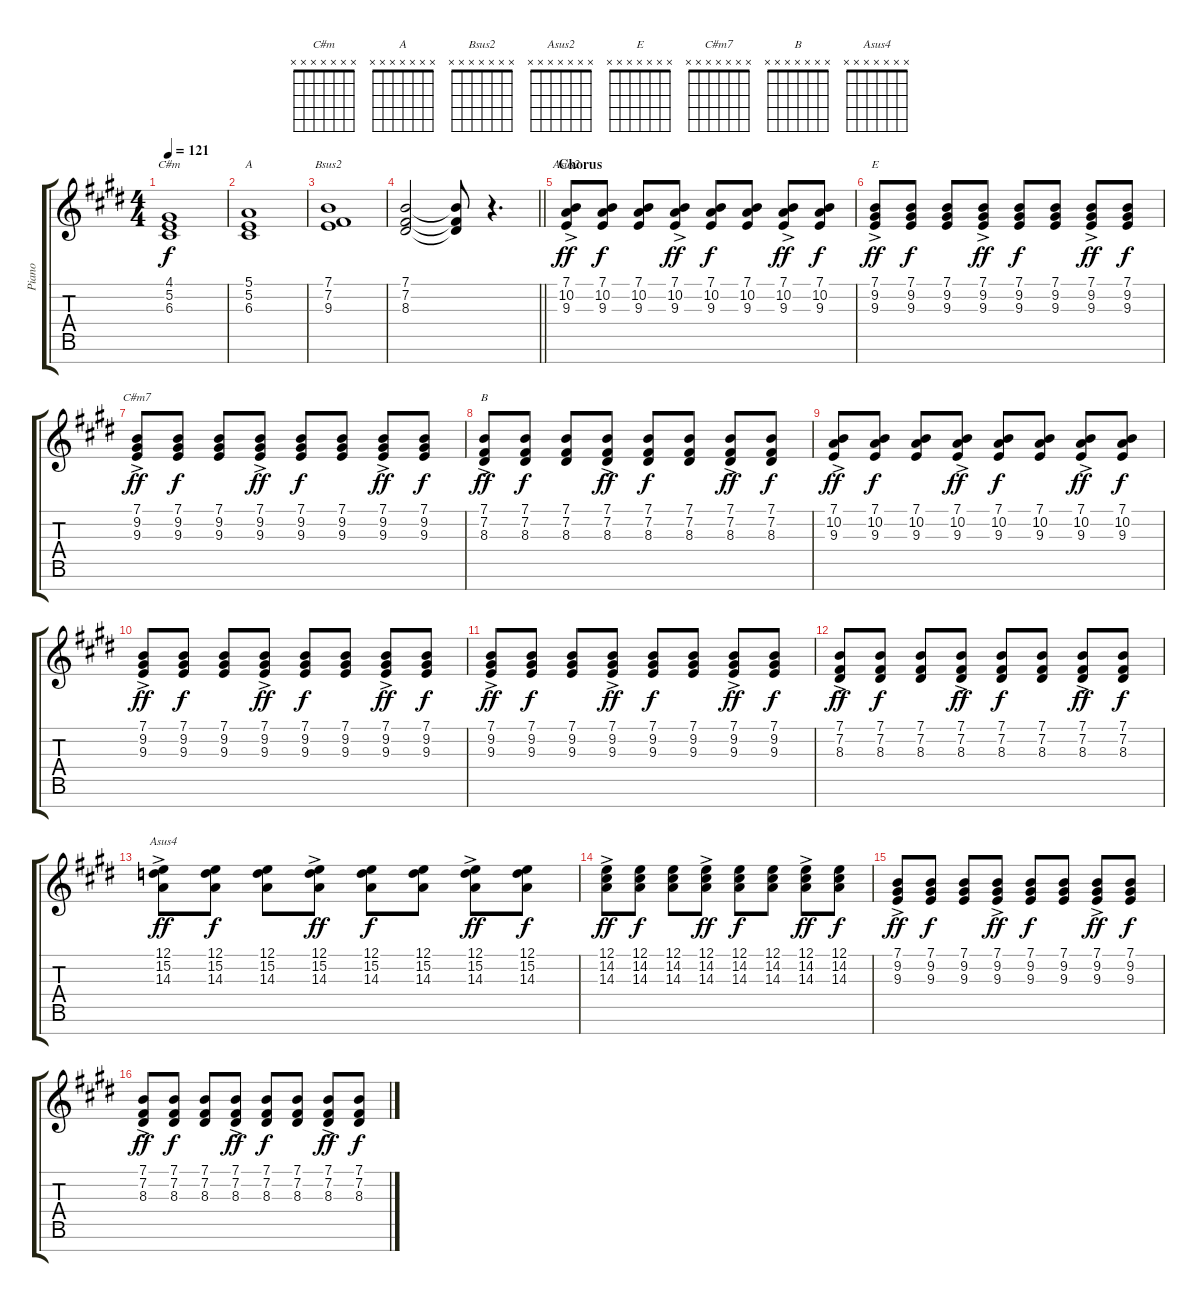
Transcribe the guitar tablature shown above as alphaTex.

\track ("Piano" "Piano") {instrument brightacousticpiano}
\staff {score tabs}
\tuning (E4 B3 G3 D3 A2 E2 B1) {hide}
\chord ("C#m" x x x x x x x)
\chord ("A" x x x x x x x)
\chord ("Bsus2" x x x x x x x)
\chord ("Asus2" x x x x x x x)
\chord ("E" x x x x x x x)
\chord ("C#m7" x x x x x x x)
\chord ("B" x x x x x x x)
\chord ("Asus4" x x x x x x x)
\ts (4 4)
\tempo 121
\clef g2
\ks e
(4.1 5.2 6.3).1{ch "C#m" dy f} |
(5.1 5.2 6.3).1{ch "A"} |
(7.1 7.2 9.3).1{ch "Bsus2"} |
\barLineRight lightlight
(7.1 7.2 8.3).2 (7.1{t} 7.2{t} 8.3{t}).8 r.4{d} |
\section ("" "Chorus")
(7.1{ac} 10.2{ac} 9.3{ac}).8{ch "Asus2" dy ff volume 13 instrument brightacousticpiano} (7.1 10.2 9.3).8{dy f} (7.1 10.2 9.3).8 (7.1{ac} 10.2{ac} 9.3{ac}).8{dy ff} (7.1 10.2 9.3).8{dy f} (7.1 10.2 9.3).8 (7.1{ac} 10.2{ac} 9.3{ac}).8{dy ff} (7.1 10.2 9.3).8{dy f} |
(7.1{ac} 9.2{ac} 9.3{ac}).8{ch "E" dy ff} (7.1 9.2 9.3).8{dy f} (7.1 9.2 9.3).8 (7.1{ac} 9.2{ac} 9.3{ac}).8{dy ff} (7.1 9.2 9.3).8{dy f} (7.1 9.2 9.3).8 (7.1{ac} 9.2{ac} 9.3{ac}).8{dy ff} (7.1 9.2 9.3).8{dy f} |
(7.1{ac} 9.2{ac} 9.3{ac}).8{ch "C#m7" dy ff} (7.1 9.2 9.3).8{dy f} (7.1 9.2 9.3).8 (7.1{ac} 9.2{ac} 9.3{ac}).8{dy ff} (7.1 9.2 9.3).8{dy f} (7.1 9.2 9.3).8 (7.1{ac} 9.2{ac} 9.3{ac}).8{dy ff} (7.1 9.2 9.3).8{dy f} |
(7.1{ac} 7.2{ac} 8.3{ac}).8{ch "B" dy ff} (7.1 7.2 8.3).8{dy f} (7.1 7.2 8.3).8 (7.1{ac} 7.2{ac} 8.3{ac}).8{dy ff} (7.1 7.2 8.3).8{dy f} (7.1 7.2 8.3).8 (7.1{ac} 7.2{ac} 8.3{ac}).8{dy ff} (7.1 7.2 8.3).8{dy f} |
(7.1{ac} 10.2{ac} 9.3{ac}).8{dy ff} (7.1 10.2 9.3).8{dy f} (7.1 10.2 9.3).8 (7.1{ac} 10.2{ac} 9.3{ac}).8{dy ff} (7.1 10.2 9.3).8{dy f} (7.1 10.2 9.3).8 (7.1{ac} 10.2{ac} 9.3{ac}).8{dy ff} (7.1 10.2 9.3).8{dy f} |
(7.1{ac} 9.2{ac} 9.3{ac}).8{dy ff} (7.1 9.2 9.3).8{dy f} (7.1 9.2 9.3).8 (7.1{ac} 9.2{ac} 9.3{ac}).8{dy ff} (7.1 9.2 9.3).8{dy f} (7.1 9.2 9.3).8 (7.1{ac} 9.2{ac} 9.3{ac}).8{dy ff} (7.1 9.2 9.3).8{dy f} |
(7.1{ac} 9.2{ac} 9.3{ac}).8{dy ff} (7.1 9.2 9.3).8{dy f} (7.1 9.2 9.3).8 (7.1{ac} 9.2{ac} 9.3{ac}).8{dy ff} (7.1 9.2 9.3).8{dy f} (7.1 9.2 9.3).8 (7.1{ac} 9.2{ac} 9.3{ac}).8{dy ff} (7.1 9.2 9.3).8{dy f} |
(7.1{ac} 7.2{ac} 8.3{ac}).8{dy ff} (7.1 7.2 8.3).8{dy f} (7.1 7.2 8.3).8 (7.1{ac} 7.2{ac} 8.3{ac}).8{dy ff} (7.1 7.2 8.3).8{dy f} (7.1 7.2 8.3).8 (7.1{ac} 7.2{ac} 8.3{ac}).8{dy ff} (7.1 7.2 8.3).8{dy f} |
(12.1{ac} 15.2{ac} 14.3{ac}).8{ch "Asus4" dy ff} (12.1 15.2 14.3).8{dy f} (12.1 15.2 14.3).8 (12.1{ac} 15.2{ac} 14.3{ac}).8{dy ff} (12.1 15.2 14.3).8{dy f} (12.1 15.2 14.3).8 (12.1{ac} 15.2{ac} 14.3{ac}).8{dy ff} (12.1 15.2 14.3).8{dy f} |
(12.1{ac} 14.2{ac} 14.3{ac}).8{dy ff} (12.1 14.2 14.3).8{dy f} (12.1 14.2 14.3).8 (12.1{ac} 14.2{ac} 14.3{ac}).8{dy ff} (12.1 14.2 14.3).8{dy f} (12.1 14.2 14.3).8 (12.1{ac} 14.2{ac} 14.3{ac}).8{dy ff} (12.1 14.2 14.3).8{dy f} |
(7.1{ac} 9.2{ac} 9.3{ac}).8{dy ff} (7.1 9.2 9.3).8{dy f} (7.1 9.2 9.3).8 (7.1{ac} 9.2{ac} 9.3{ac}).8{dy ff} (7.1 9.2 9.3).8{dy f} (7.1 9.2 9.3).8 (7.1{ac} 9.2{ac} 9.3{ac}).8{dy ff} (7.1 9.2 9.3).8{dy f} |
(7.1{ac} 7.2{ac} 8.3{ac}).8{dy ff} (7.1 7.2 8.3).8{dy f} (7.1 7.2 8.3).8 (7.1{ac} 7.2{ac} 8.3{ac}).8{dy ff} (7.1 7.2 8.3).8{dy f} (7.1 7.2 8.3).8 (7.1{ac} 7.2{ac} 8.3{ac}).8{dy ff} (7.1 7.2 8.3).8{dy f}
